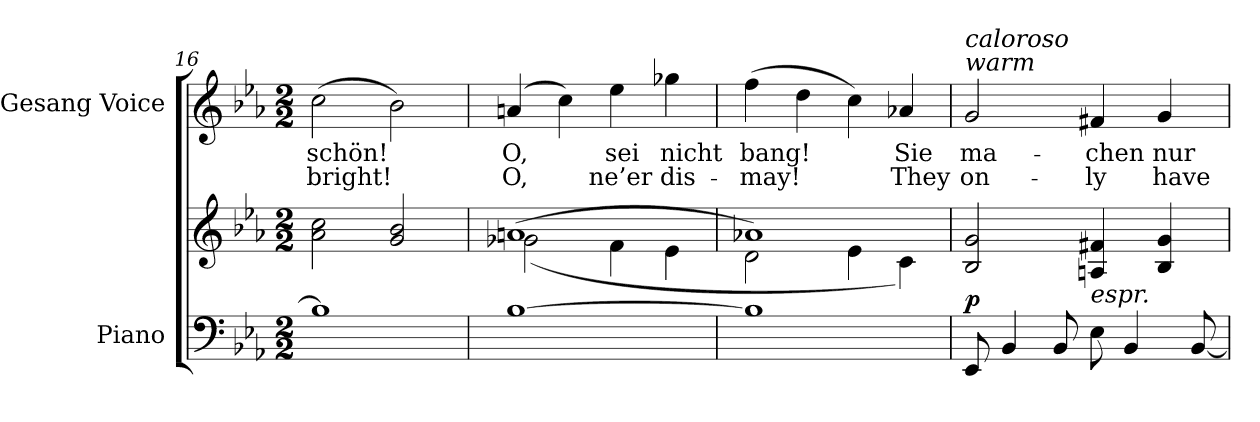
**kern	**kern	**dynam	**kern	**text	**text
*part2	*part2	*part2	*part1	*part1	*part1
*staff3	*staff2	*staff2/3	*staff1	*staff1	*staff1
*I"Piano	*	*	*I"Gesang Voice	*	*
*I'Pno	*	*	*	*	*
*clefF4	*clefG2	*	*clefG2	*	*
*k[b-e-a-]	*k[b-e-a-]	*	*k[b-e-a-]	*	*
*M2/2	*M2/2	*	*M2/2	*	*
=16	=16	=16	=16	=16	=16
1B-]	2a-\ 2cc\	.	(2cc\	schön!	bright!
.	2g/ 2b-/	.	2b-\)	.	.
=17	=17	=17	=17	=17	=17
*	*^	*	*	*	*
[1B-	(1an	(2g-X\	.	(4an/	O,	O,
.	.	.	.	4cc\)	.	.
.	.	4f\	.	4ee-\	sei	ne’er
.	.	4e-\	.	4gg-X\	nicht	dis-
=18	=18	=18	=18	=18	=18	=18
1B-]	1a-X)	2d\	.	(4ff\	bang!	-may!
.	.	.	.	4dd\	.	.
.	.	4e-\	.	4cc\)	.	.
.	.	4c\)	.	4a-X/	Sie	They
=19	=19	=19	=19	=19	=19	=19
!	!	!	!	!LO:TX:i:t=warm	!	!
!	!	!	!	!LO:TX:i:t=caloroso	!	!
!	!	!	!LO:DY:a=2	!	!	!
*	*v	*v	*	*	*	*
8EE-/	2B-/ 2g/	p	2g/	ma-	on-
4BB-/	.	.	.	.	.
8BB-/	.	.	.	.	.
!LO:TX:i:t=espr.	!	!	!	!	!
8E-\	4An/ 4f#X/	.	4f#X/	-chen	-ly
4BB-/	.	.	.	.	.
.	4B-/ 4g/	.	4g/	nur	have
[8BB-/	.	.	.	.	.
=	=	=	=	=	=
*-	*-	*-	*-	*-	*-
